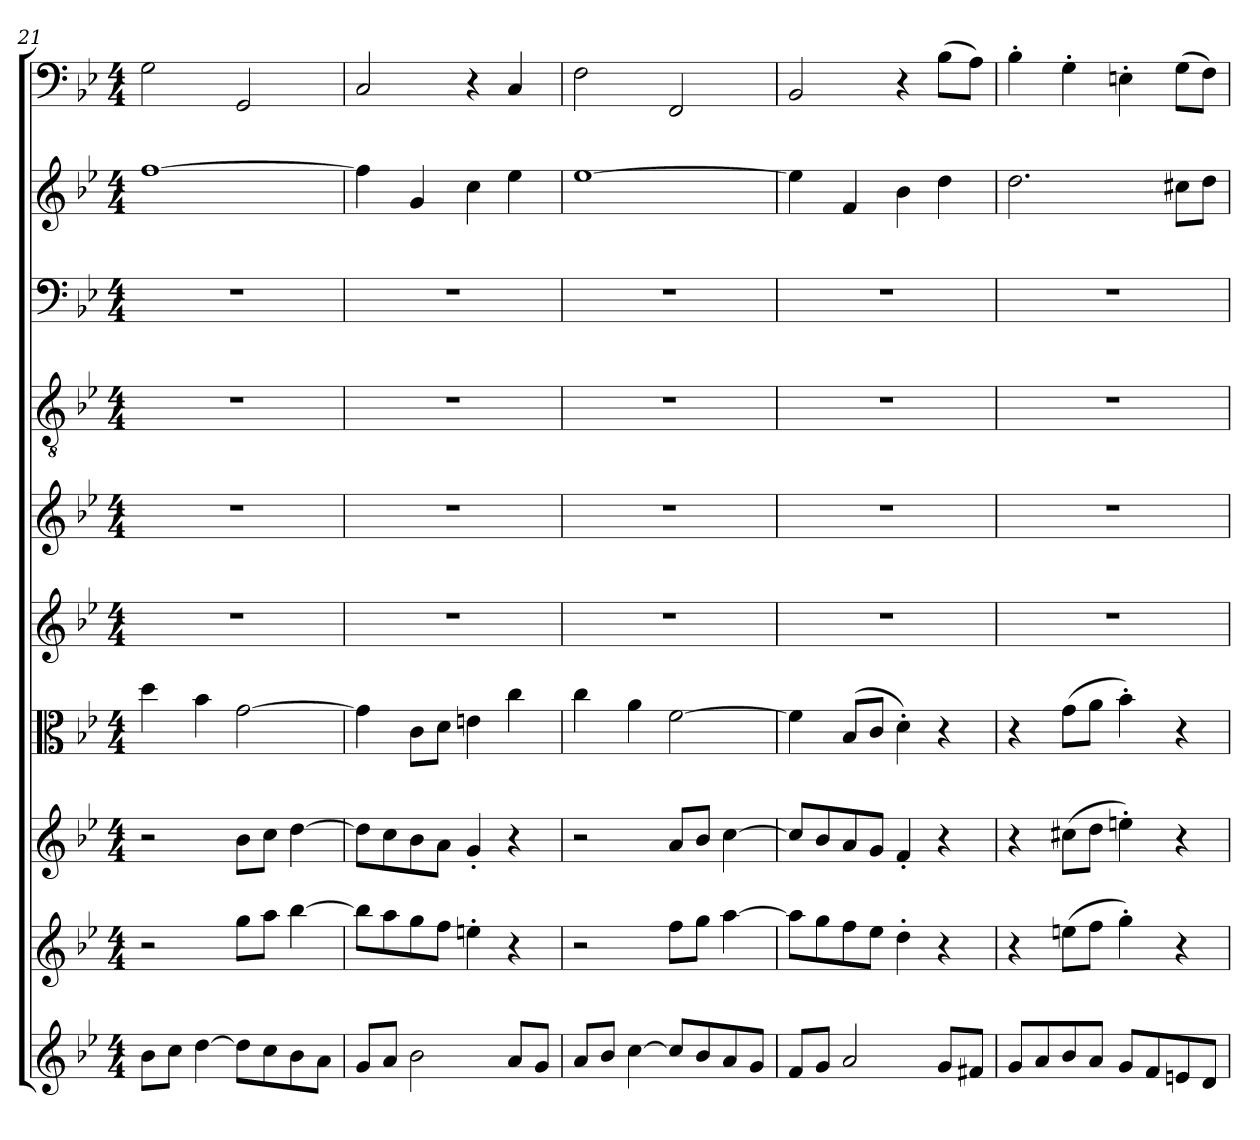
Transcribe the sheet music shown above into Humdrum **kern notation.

**kern	**kern	**kern	**kern	**kern	**kern	**kern	**kern	**kern	**kern
*part10	*part9	*part8	*part7	*part6	*part5	*part4	*part3	*part2	*part1
*staff10	*staff9	*staff8	*staff7	*staff6	*staff5	*staff4	*staff3	*staff2	*staff1
*clefG2	*clefG2	*clefG2	*clefC3	*clefG2	*clefG2	*clefGv2	*clefF4	*clefG2	*clefF4
*k[b-e-]	*k[b-e-]	*k[b-e-]	*k[b-e-]	*k[b-e-]	*k[b-e-]	*k[b-e-]	*k[b-e-]	*k[b-e-]	*k[b-e-]
*g:	*g:	*g:	*g:	*g:	*g:	*g:	*g:	*g:	*g:
*M4/4	*M4/4	*M4/4	*M4/4	*M4/4	*M4/4	*M4/4	*M4/4	*M4/4	*M4/4
=21	=21	=21	=21	=21	=21	=21	=21	=21	=21
8b-\L	2r	2r	4dd\	1r	1r	1r	1r	[1ff\	2G\
8cc\J	.	.	.	.	.	.	.	.	.
[4dd\	.	.	4b-\	.	.	.	.	.	.
8dd\L]	8gg\L	8b-\L	[2g\	.	.	.	.	.	2GG/
8cc\	8aa\J	8cc\J	.	.	.	.	.	.	.
8b-\	[4bb-\	[4dd\	.	.	.	.	.	.	.
8a\J	.	.	.	.	.	.	.	.	.
=22	=22	=22	=22	=22	=22	=22	=22	=22	=22
8g/L	8bb-\L]	8dd\L]	4g\]	1r	1r	1r	1r	4ff\]	2C/
8a/J	8aa\	8cc\	.	.	.	.	.	.	.
2b-\	8gg\	8b-\	8c\L	.	.	.	.	4g/	.
.	8ff\J	8a\J	8d\J	.	.	.	.	.	.
.	4een'\	4g'/	4en\	.	.	.	.	4cc\	4r
8a/L	4r	4r	4cc\	.	.	.	.	4ee-\	4C/
8g/J	.	.	.	.	.	.	.	.	.
=23	=23	=23	=23	=23	=23	=23	=23	=23	=23
8a/L	2r	2r	4cc\	1r	1r	1r	1r	[1ee-\	2F\
8b-/J	.	.	.	.	.	.	.	.	.
[4cc\	.	.	4a\	.	.	.	.	.	.
8cc/L]	8ff\L	8a/L	[2f\	.	.	.	.	.	2FF/
8b-/	8gg\J	8b-/J	.	.	.	.	.	.	.
8a/	[4aa\	[4cc\	.	.	.	.	.	.	.
8g/J	.	.	.	.	.	.	.	.	.
=24	=24	=24	=24	=24	=24	=24	=24	=24	=24
8f/L	8aa\L]	8cc/L]	4f\]	1r	1r	1r	1r	4ee-\]	2BB-/
8g/J	8gg\	8b-/	.	.	.	.	.	.	.
2a/	8ff\	8a/	(8B-/L	.	.	.	.	4f/	.
.	8ee-\J	8g/J	8c/J	.	.	.	.	.	.
.	4dd'\	4f'/	4d'\)	.	.	.	.	4b-\	4r
8g/L	4r	4r	4r	.	.	.	.	4dd\	(8B-\L
8f#X/J	.	.	.	.	.	.	.	.	8A\J)
=25	=25	=25	=25	=25	=25	=25	=25	=25	=25
8g/L	4r	4r	4r	1r	1r	1r	1r	2.dd\	4B-'\
8a/	.	.	.	.	.	.	.	.	.
8b-/	(8een\L	(8cc#X\L	(8g\L	.	.	.	.	.	4G'\
8a/J	8ff\J	8dd\J	8a\J	.	.	.	.	.	.
8g/L	4gg'\)	4een'\)	4b-'\)	.	.	.	.	.	4En'\
8f/	.	.	.	.	.	.	.	.	.
8en/	4r	4r	4r	.	.	.	.	8cc#X\L	(8G\L
8d/J	.	.	.	.	.	.	.	8dd\J	8F\J)
=	=	=	=	=	=	=	=	=	=
*-	*-	*-	*-	*-	*-	*-	*-	*-	*-
